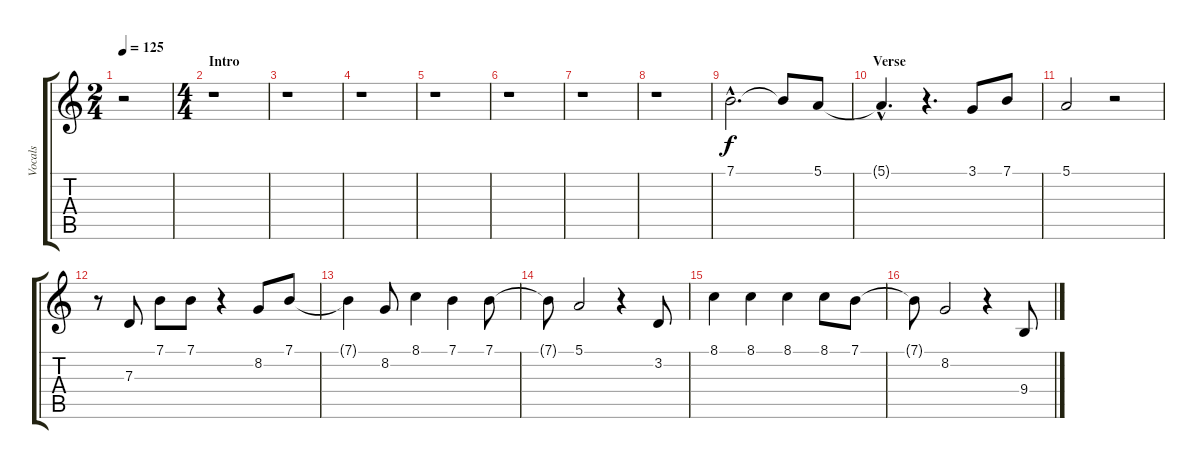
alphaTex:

\track ("Vocals" "Vocals") {instrument altosax}
\staff {score tabs}
\tuning (E4 B3 G3 D3 A2 E2) {hide}
\ts (2 4)
\tempo 125
\clef g2
\ks c
r.2{dy f instrument altosax} |
\ts (4 4)
\section ("" "Intro")
r.1 |
r.1 |
r.1 |
r.1 |
r.1 |
r.1 |
r.1 |
7.1{hac}.2{d} 7.1{t}.8 5.1.8 |
\section ("" "Verse")
5.1{hac t}.4{d} r.4{d} 3.1.8 7.1.8 |
5.1.2 r.2 |
r.8 7.3.8 7.1.8 7.1.8 r.4 8.2.8 7.1.8 |
7.1{t}.4 8.2.8 8.1.4 7.1.4 7.1.8 |
7.1{t}.8 5.1.2 r.4 3.2.8 |
8.1.4 8.1.4 8.1.4 8.1.8 7.1.8 |
7.1{t}.8 8.2.2 r.4 9.4.8
